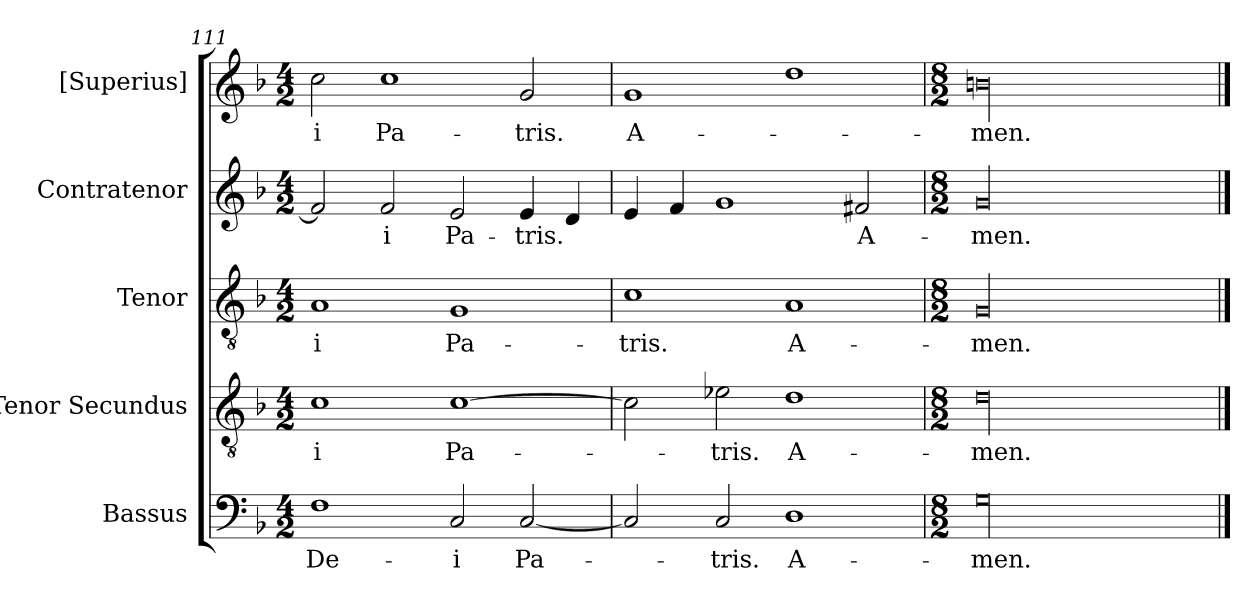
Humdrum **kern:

**kern	**text	**kern	**text	**kern	**text	**kern	**text	**kern	**text
*part5	*part5	*part4	*part4	*part3	*part3	*part2	*part2	*part1	*part1
*staff5	*staff5	*staff4	*staff4	*staff3	*staff3	*staff2	*staff2	*staff1	*staff1
*I"Bassus	*	*I"Tenor Secundus	*	*I"Tenor	*	*I"Contratenor	*	*I"[Superius]	*
*clefF4	*	*clefGv2	*	*clefGv2	*	*clefG2	*	*clefG2	*
*k[b-]	*	*k[b-]	*	*k[b-]	*	*k[b-]	*	*k[b-]	*
*M4/2	*	*M4/2	*	*M4/2	*	*M4/2	*	*M4/2	*
=111	=111	=111	=111	=111	=111	=111	=111	=111	=111
1F\	De-	1c\	-i	1A/	-i	2f/]	.	2cc\	-i
.	.	.	.	.	.	2f/	-i	1cc\	Pa-
2C/	-i	[1c\	Pa-	1G/	Pa-	2e/	Pa-	.	.
[2C/	Pa-	.	.	.	.	4e/	-tris.	2g/	-tris.
.	.	.	.	.	.	4d/	.	.	.
=112	=112	=112	=112	=112	=112	=112	=112	=112	=112
2C/]	.	2c\]	.	1c\	-tris.	4e/	.	1g/	A-
.	.	.	.	.	.	4f/	.	.	.
2C/	-tris.	2e-X\	-tris.	.	.	1g/	.	.	.
1D\	A-	1d\	A-	1A/	A-	.	.	1dd\	.
.	.	.	.	.	.	2f#X/	A-	.	.
=113	=113	=113	=113	=113	=113	=113	=113	=113	=113
*M8/2	*	*M8/2	*	*M8/2	*	*M8/2	*	*M8/2	*
00G\	-men.	00d\	-men.	00G/	-men.	00g/	-men.	00bn\	-men.
==	==	==	==	==	==	==	==	==	==
*-	*-	*-	*-	*-	*-	*-	*-	*-	*-
